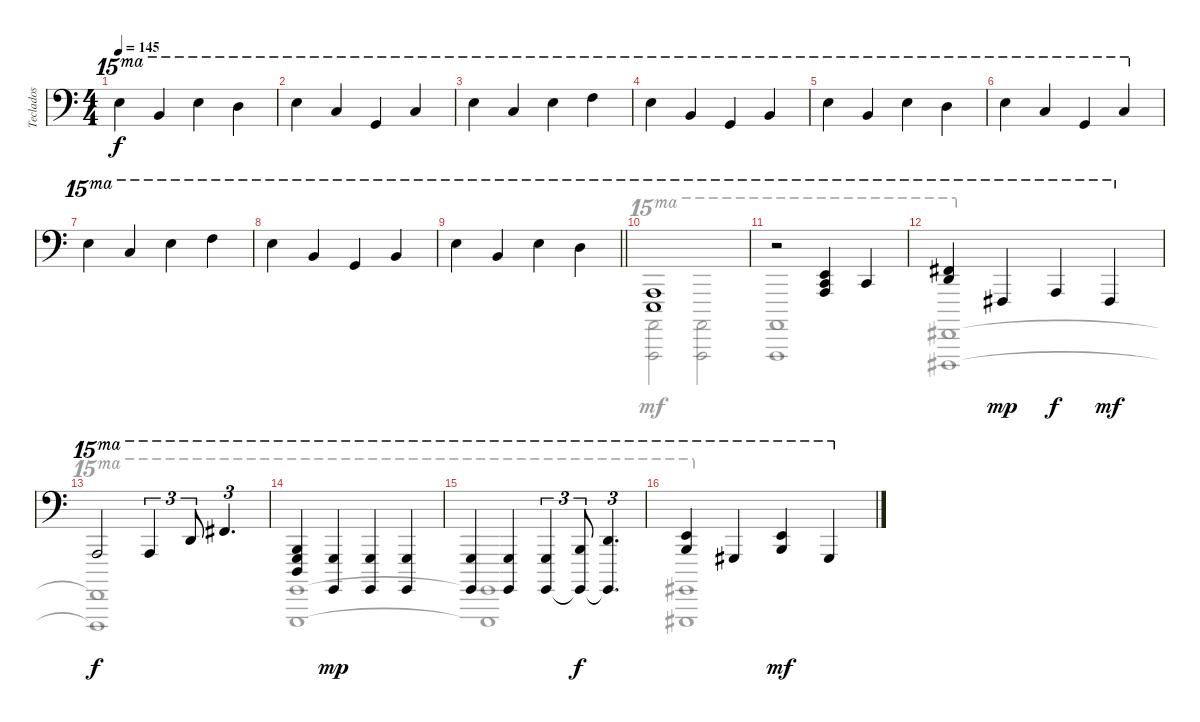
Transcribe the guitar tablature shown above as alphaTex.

\track ("Teclados" "Teclados") {instrument acousticgrandpiano}
\staff {score}
\tuning (E3 B2 G2 D2 A1 E1) {hide}
\voice
\ts (4 4)
\tempo 145
\clef f4
\ks c
24.1.4{ot 15ma dy f} 24.2.4{ot 15ma} 24.1.4{ot 15ma} 22.1.4{ot 15ma} |
24.1.4{ot 15ma volume 15 instrument harpsichord} 20.1.4{ot 15ma} 20.2.4{ot 15ma} 20.1.4{ot 15ma} |
24.1.4{ot 15ma} 20.1.4{ot 15ma} 24.1.4{ot 15ma} 25.1.4{ot 15ma} |
24.1.4{ot 15ma} 24.2.4{ot 15ma} 24.3.4{ot 15ma} 24.2.4{ot 15ma} |
24.1.4{ot 15ma} 24.2.4{ot 15ma} 24.1.4{ot 15ma} 22.1.4{ot 15ma} |
24.1.4{ot 15ma} 20.1.4{ot 15ma} 20.2.4{ot 15ma} 20.1.4{ot 15ma} |
24.1.4{ot 15ma} 20.1.4{ot 15ma} 24.1.4{ot 15ma} 25.1.4{ot 15ma} |
24.1.4{ot 15ma} 24.2.4{ot 15ma} 24.3.4{ot 15ma} 24.2.4{ot 15ma} |
\barLineRight lightlight
24.1.4{ot 15ma} 24.2.4{ot 15ma} 24.1.4{ot 15ma} 22.1.4{ot 15ma} |
(0.1 10.2).1{ot 15ma instrument acousticgrandpiano} |
r.2{ot 15ma} (12.1 13.2 14.3).4{ot 15ma} 8.1.4{ot 15ma} |
(14.1 15.2).4{ot 15ma} 2.1.4{ot 15ma dy mp} 5.1.4{ot 15ma dy f} 2.1.4{ot 15ma dy mf} |
5.1.2{ot 15ma dy f} 5.1.4{tu (3 2) ot 15ma} 10.1.8{tu (3 2) ot 15ma} 14.1.4{d tu (3 2) ot 15ma} |
(7.1 8.2 7.3).4{ot 15ma} (3.1 0.3).4{ot 15ma dy mp} (3.1 0.3).4{ot 15ma} (3.1 0.3).4{ot 15ma} |
(3.1 0.3).4{ot 15ma} (3.1 0.3).4{ot 15ma} (3.1 0.3).4{tu (3 2) ot 15ma} (7.1 0.3{t}).8{tu (3 2) ot 15ma dy f} (10.1 0.3{t}).4{d tu (3 2) ot 15ma} |
(12.1 16.3).4{ot 15ma} 4.1.4{ot 15ma} (7.1 17.2).4{bd 120 ot 15ma dy mf} 4.1.4{ot 15ma}
\voice
\clef f4
\ottava regular
\simile none
\ks c
|
|
|
|
|
|
|
|
\barLineRight lightlight
|
(2.3 0.5).2{ot 15ma} (2.3 0.5).2{ot 15ma} |
(2.3 0.5).1{ot 15ma dy mf} |
(4.4 2.6).1{ot 15ma} |
(4.4{t} 2.6{t}).1{ot 15ma dy f} |
(5.4 3.6).1{ot 15ma} |
(5.4{t} 3.6{t}).1{ot 15ma} |
(1.3 4.6).1{ot 15ma}
